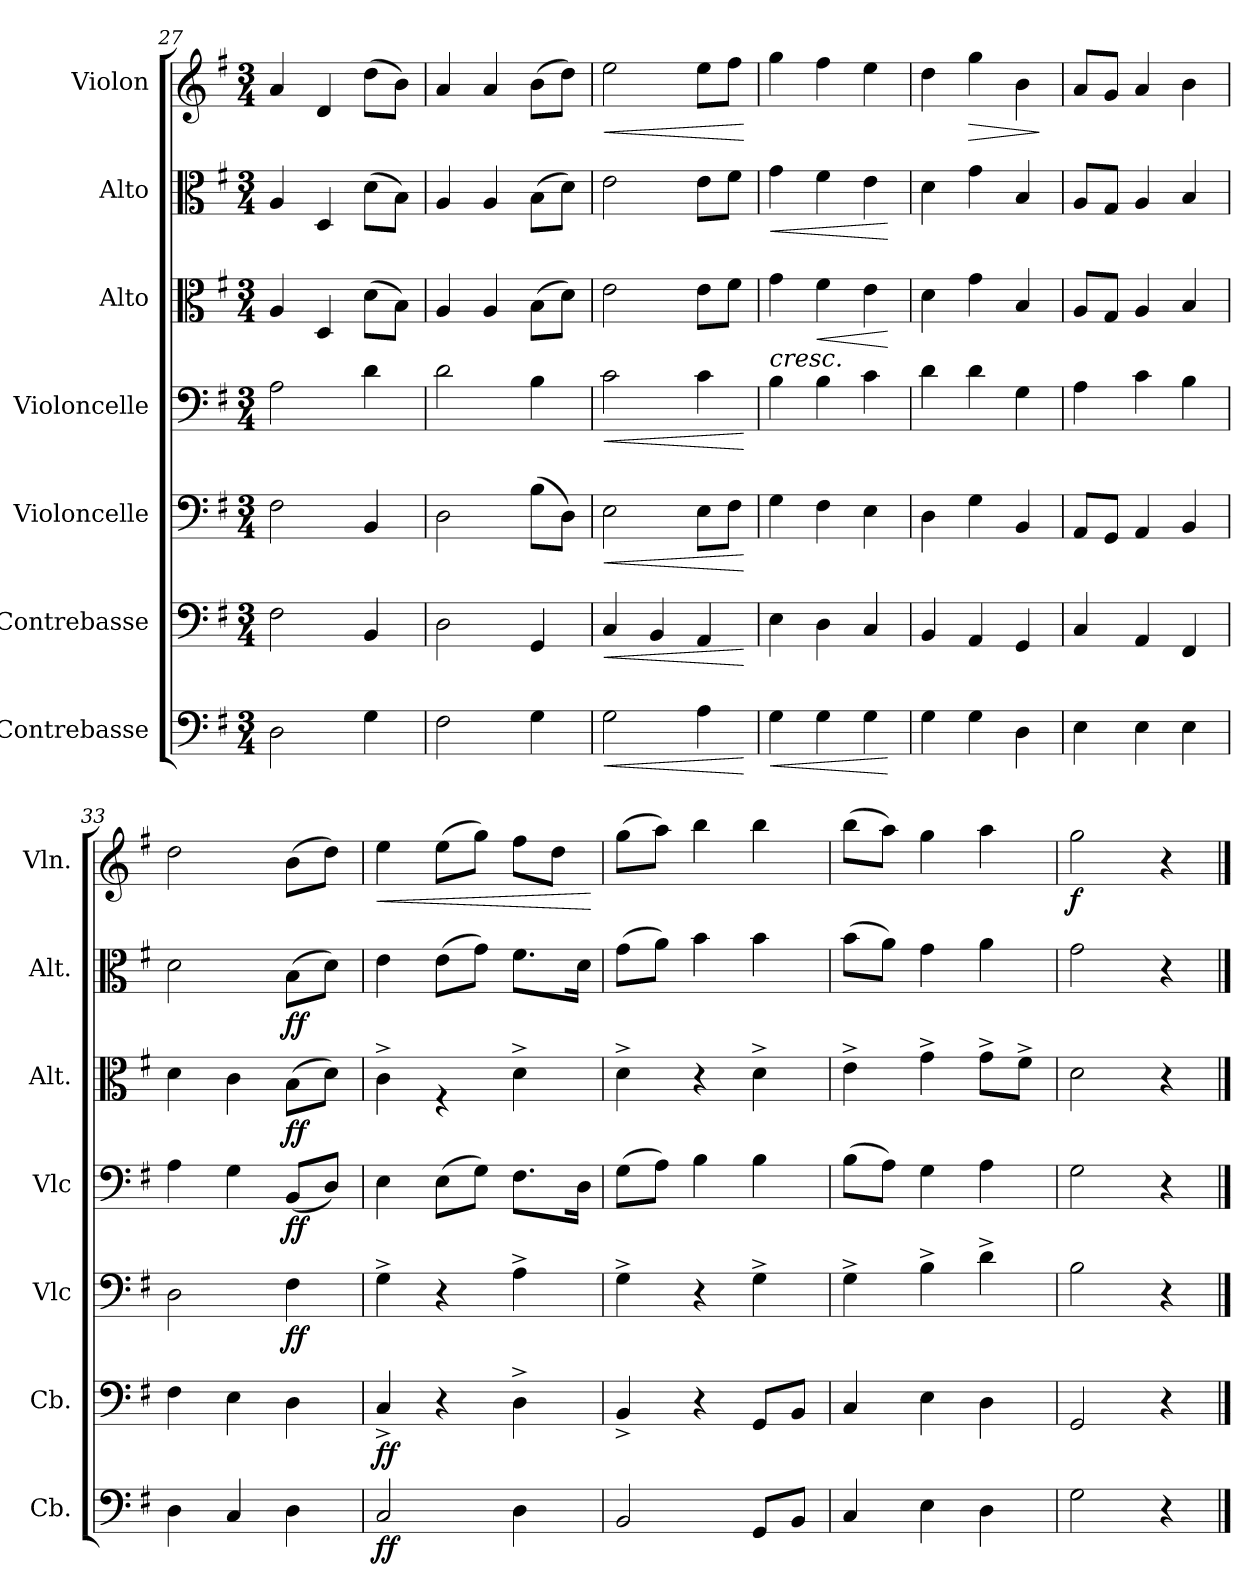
**kern	**dynam	**kern	**dynam	**kern	**dynam	**kern	**dynam	**kern	**dynam	**kern	**dynam	**kern	**dynam
*part7	*part7	*part6	*part6	*part5	*part5	*part4	*part4	*part3	*part3	*part2	*part2	*part1	*part1
*staff7	*staff7	*staff6	*staff6	*staff5	*staff5	*staff4	*staff4	*staff3	*staff3	*staff2	*staff2	*staff1	*staff1
*I"Contrebasse	*	*I"Contrebasse	*	*I"Violoncelle	*	*I"Violoncelle	*	*I"Alto	*	*I"Alto	*	*I"Violon	*
*I'Cb.	*	*I'Cb.	*	*I'Vlc	*	*I'Vlc	*	*I'Alt.	*	*I'Alt.	*	*I'Vln.	*
*clefF4	*	*clefF4	*	*clefF4	*	*clefF4	*	*clefC3	*	*clefC3	*	*clefG2	*
*ITrd7c12	*	*ITrd7c12	*	*	*	*	*	*	*	*	*	*	*
*k[f#]	*	*k[f#]	*	*k[f#]	*	*k[f#]	*	*k[f#]	*	*k[f#]	*	*k[f#]	*
*M3/4	*	*M3/4	*	*M3/4	*	*M3/4	*	*M3/4	*	*M3/4	*	*M3/4	*
=27	=27	=27	=27	=27	=27	=27	=27	=27	=27	=27	=27	=27	=27
2DD\	.	2FF#\	.	2F#\	.	2A\	.	4A/	.	4A/	.	4a/	.
.	.	.	.	.	.	.	.	4D/	.	4D/	.	4d/	.
4GG\	.	4BBB/	.	4BB/	.	4d\	.	(8d\L	.	(8d\L	.	(8dd\L	.
.	.	.	.	.	.	.	.	8B\J)	.	8B\J)	.	8b\J)	.
=28	=28	=28	=28	=28	=28	=28	=28	=28	=28	=28	=28	=28	=28
2FF#\	.	2DD\	.	2D\	.	2d\	.	4A/	.	4A/	.	4a/	.
.	.	.	.	.	.	.	.	4A/	.	4A/	.	4a/	.
4GG\	.	4GGG/	.	(8B\L	.	4B\	.	(8B\L	.	(8B\L	.	(8b\L	.
.	.	.	.	8D\J)	.	.	.	8d\J)	.	8d\J)	.	8dd\J)	.
=29	=29	=29	=29	=29	=29	=29	=29	=29	=29	=29	=29	=29	=29
!	!LO:HP:b	!	!LO:HP:b	!	!LO:HP:b	!	!LO:HP:b	!	!	!	!	!	!LO:HP:b
2GG\	<	4CC/	<	2E\	<	2c\	<	2e\	.	2e\	.	2ee\	<
.	.	4BBB/	.	.	.	.	.	.	.	.	.	.	.
4AA\	.	4AAA/	.	8E\L	.	4c\	.	8e\L	.	8e\L	.	8ee\L	.
.	.	.	.	8F#\J	.	.	.	8f#\J	.	8f#\J	.	8ff#\J	.
.	[	.	[	.	[	.	[	.	.	.	.	.	[
=30	=30	=30	=30	=30	=30	=30	=30	=30	=30	=30	=30	=30	=30
!	!LO:HP:b	!	!	!	!	!	!	!	!LO:HP:b	!	!LO:HP:b	!	!
4GG\	<	4EE\	.	4G\	.	4B\	.	4g\	<	4g\	<	4gg\	.
!	!	!	!	!	!	!	!	!	!LO:HP:b	!	!	!	!
4GG\	.	4DD\	.	4F#\	.	4B\	.	4f#\	<	4f#\	.	4ff#\	.
4GG\	.	4CC/	.	4E\	.	4c\	.	4e\	.	4e\	.	4ee\	.
.	[	.	.	.	.	.	.	.	[ [	.	[	.	.
=31	=31	=31	=31	=31	=31	=31	=31	=31	=31	=31	=31	=31	=31
4GG\	.	4BBB/	.	4D\	.	4d\	.	4d\	.	4d\	.	4dd\	.
!	!	!	!	!	!	!	!	!	!	!	!	!	!LO:HP:b
4GG\	.	4AAA/	.	4G\	.	4d\	.	4g\	.	4g\	.	4gg\	>
4DD\	.	4GGG/	.	4BB/	.	4G\	.	4B/	.	4B/	.	4b\	.
.	.	.	.	.	.	.	.	.	.	.	.	.	]
=32	=32	=32	=32	=32	=32	=32	=32	=32	=32	=32	=32	=32	=32
4EE\	.	4CC/	.	8AA/L	.	4A\	.	8A/L	.	8A/L	.	8a/L	.
.	.	.	.	8GG/J	.	.	.	8G/J	.	8G/J	.	8g/J	.
4EE\	.	4AAA/	.	4AA/	.	4c\	.	4A/	.	4A/	.	4a/	.
4EE\	.	4FFF#/	.	4BB/	.	4B\	.	4B/	.	4B/	.	4b\	.
!!LO:PB:g=z
=33	=33	=33	=33	=33	=33	=33	=33	=33	=33	=33	=33	=33	=33
4DD\	.	4FF#\	.	2D\	.	4A\	.	4d\	.	2d\	.	2dd\	.
4CC/	.	4EE\	.	.	.	4G\	.	4c\	.	.	.	.	.
!	!	!	!	!	!LO:DY:b	!	!LO:DY:b	!	!LO:DY:b	!	!LO:DY:b	!	!
4DD\	.	4DD\	.	4F#\	ff	(8BB/L	ff	(8B\L	ff	(8B\L	ff	(8b\L	.
.	.	.	.	.	.	8D/J)	.	8d\J)	.	8d\J)	.	8dd\J)	.
=34	=34	=34	=34	=34	=34	=34	=34	=34	=34	=34	=34	=34	=34
!	!LO:DY:b	!	!LO:DY:b	!	!	!	!	!	!	!	!	!	!LO:HP:b
2CC/	ff	4CC^/	ff	4G^\	.	4E\	.	4c^\	.	4e\	.	4ee\	<
.	.	4r	.	4r	.	(8E\L	.	4rF	.	(8e\L	.	(8ee\L	.
.	.	.	.	.	.	8G\J)	.	.	.	8g\J)	.	8gg\J)	.
4DD\	.	4DD^\	.	4A^\	.	8.F#\L	.	4d^\	.	8.f#\L	.	8ff#\L	.
.	.	.	.	.	.	.	.	.	.	.	.	8dd\J	.
.	.	.	.	.	.	16D\Jk	.	.	.	16d\Jk	.	.	.
.	.	.	.	.	.	.	.	.	.	.	.	.	[
=35	=35	=35	=35	=35	=35	=35	=35	=35	=35	=35	=35	=35	=35
2BBB/	.	4BBB^/	.	4G^\	.	(8G\L	.	4d^\	.	(8g\L	.	(8gg\L	.
.	.	.	.	.	.	8A\J)	.	.	.	8a\J)	.	8aa\J)	.
.	.	4r	.	4r	.	4B\	.	4r	.	4b\	.	4bb\	.
8GGG/L	.	8GGG/L	.	4G^\	.	4B\	.	4d^\	.	4b\	.	4bb\	.
8BBB/J	.	8BBB/J	.	.	.	.	.	.	.	.	.	.	.
=36	=36	=36	=36	=36	=36	=36	=36	=36	=36	=36	=36	=36	=36
4CC/	.	4CC/	.	4G^\	.	(8B\L	.	4e^\	.	(8b\L	.	(8bb\L	.
.	.	.	.	.	.	8A\J)	.	.	.	8a\J)	.	8aa\J)	.
4EE\	.	4EE\	.	4B^\	.	4G\	.	4g^\	.	4g\	.	4gg\	.
4DD\	.	4DD\	.	4d^\	.	4A\	.	8g^\L	.	4a\	.	4aa\	.
.	.	.	.	.	.	.	.	8f#^\J	.	.	.	.	.
=37	=37	=37	=37	=37	=37	=37	=37	=37	=37	=37	=37	=37	=37
!	!	!	!	!	!	!	!	!	!	!	!	!	!LO:DY:b
2GG\	.	2GGG/	.	2B\	.	2G\	.	2d\	.	2g\	.	2gg\	f
4r	.	4r	.	4r	.	4r	.	4r	.	4r	.	4r	.
==	==	==	==	==	==	==	==	==	==	==	==	==	==
*-	*-	*-	*-	*-	*-	*-	*-	*-	*-	*-	*-	*-	*-
